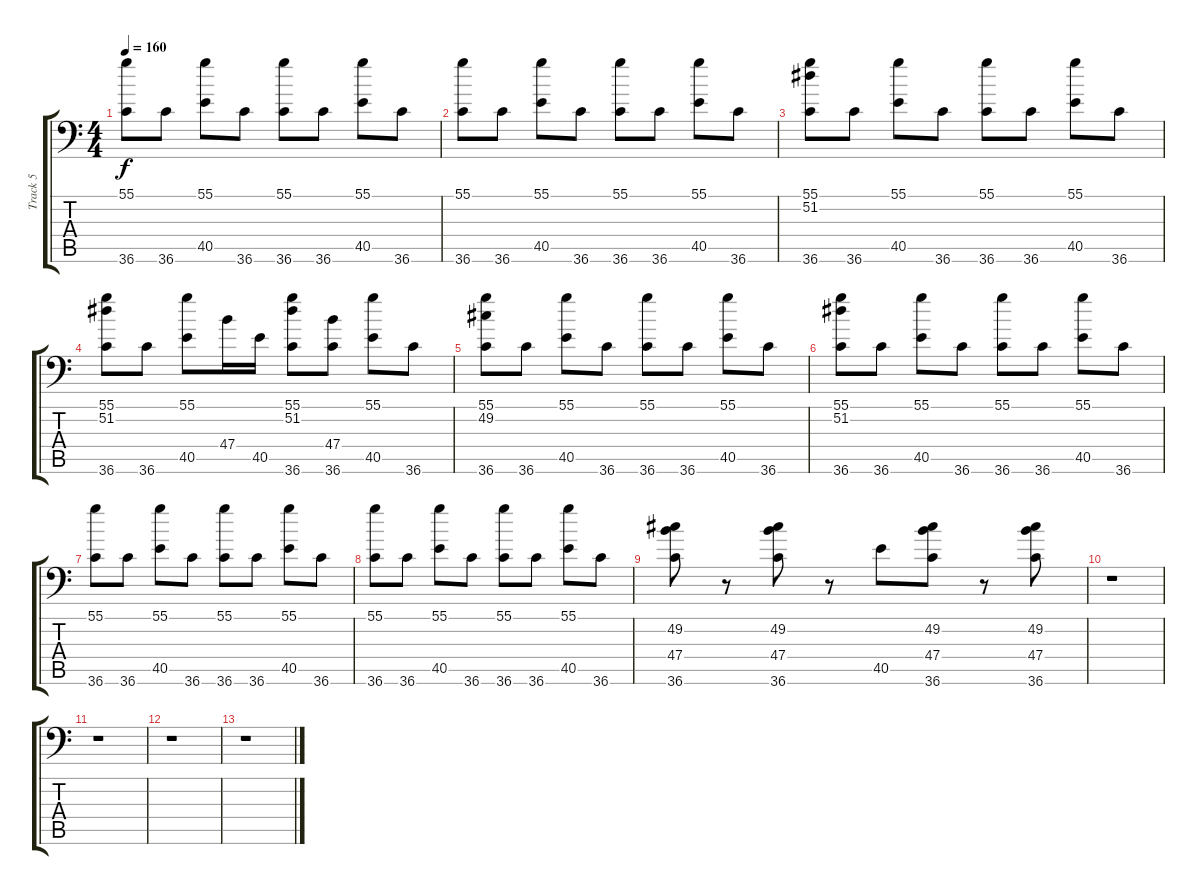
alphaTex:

\track ("Track 5" "Track 5") {instrument acousticgrandpiano}
\staff {score tabs}
\tuning (C-1 C-1 C-1 C-1 C-1 C-1) {hide}
\ts (4 4)
\tempo 160
\clef f4
\ks c
(55.1 36.6).8{dy f} 36.6.8 (55.1 40.5).8 36.6.8 (55.1 36.6).8 36.6.8 (55.1 40.5).8 36.6.8 |
(55.1 36.6).8 36.6.8 (55.1 40.5).8 36.6.8 (55.1 36.6).8 36.6.8 (55.1 40.5).8 36.6.8 |
(55.1 51.2 36.6).8 36.6.8 (55.1 40.5).8 36.6.8 (55.1 36.6).8 36.6.8 (55.1 40.5).8 36.6.8 |
(55.1 51.2 36.6).8 36.6.8 (55.1 40.5).8 47.4.16 40.5.16 (55.1 51.2 36.6).8 (47.4 36.6).8 (55.1 40.5).8 36.6.8 |
(55.1 49.2 36.6).8 36.6.8 (55.1 40.5).8 36.6.8 (55.1 36.6).8 36.6.8 (55.1 40.5).8 36.6.8 |
(55.1 51.2 36.6).8 36.6.8 (55.1 40.5).8 36.6.8 (55.1 36.6).8 36.6.8 (55.1 40.5).8 36.6.8 |
(55.1 36.6).8 36.6.8 (55.1 40.5).8 36.6.8 (55.1 36.6).8 36.6.8 (55.1 40.5).8 36.6.8 |
(55.1 36.6).8 36.6.8 (55.1 40.5).8 36.6.8 (55.1 36.6).8 36.6.8 (55.1 40.5).8 36.6.8 |
(49.2 47.4 36.6).8 r.8 (49.2 47.4 36.6).8 r.8 40.5.8 (49.2 47.4 36.6).8 r.8 (49.2 47.4 36.6).8 |
r.1 |
r.1 |
r.1 |
r.1
